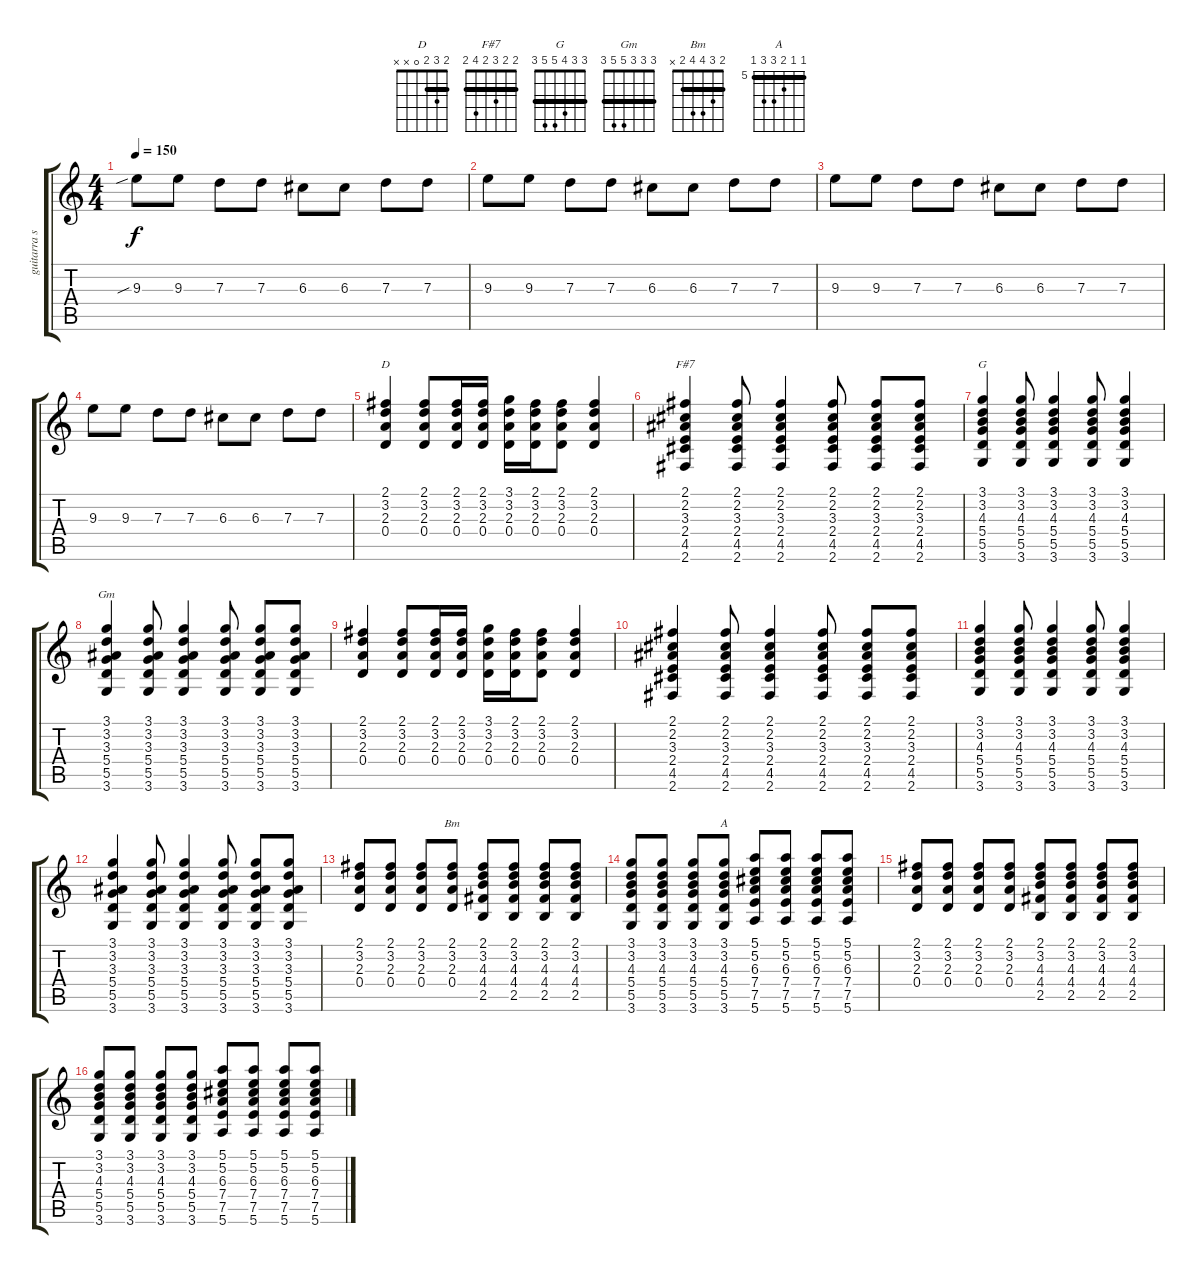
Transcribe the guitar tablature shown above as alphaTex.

\track ("guitarra solo" "guitarra s") {instrument distortionguitar}
\staff {score tabs}
\tuning (E4 B3 G3 D3 A2 E2) {hide}
\chord ("D" 2 3 2 0 x x) {barre 2}
\chord ("F#7" 2 2 3 2 4 2) {barre 2}
\chord ("G" 3 3 4 5 5 3) {barre 3}
\chord ("Gm" 3 3 3 5 5 3) {barre 3}
\chord ("Bm" 2 3 4 4 2 x) {barre 2}
\chord ("A" 5 5 6 7 7 5) {firstfret 5 barre 5}
\ts (4 4)
\tempo 150
\clef g2
\ks c
9.3{sib}.8{dy f volume 10 instrument distortionguitar} 9.3.8 7.3.8 7.3.8 6.3.8 6.3.8 7.3.8 7.3.8 |
9.3.8 9.3.8 7.3.8 7.3.8 6.3.8 6.3.8 7.3.8 7.3.8 |
9.3.8 9.3.8 7.3.8 7.3.8 6.3.8 6.3.8 7.3.8 7.3.8 |
9.3.8 9.3.8 7.3.8 7.3.8 6.3.8 6.3.8 7.3.8 7.3.8 |
(2.1 3.2 2.3 0.4).4{ch "D" volume 5} (2.1 3.2 2.3 0.4).8 (2.1 3.2 2.3 0.4).16 (2.1 3.2 2.3 0.4).16 (3.1 3.2 2.3 0.4).16 (2.1 3.2 2.3 0.4).16 (2.1 3.2 2.3 0.4).8 (2.1 3.2 2.3 0.4).4 |
(2.1 2.2 3.3 2.4 4.5 2.6).4{ch "F#7"} (2.1 2.2 3.3 2.4 4.5 2.6).8 (2.1 2.2 3.3 2.4 4.5 2.6).4 (2.1 2.2 3.3 2.4 4.5 2.6).8 (2.1 2.2 3.3 2.4 4.5 2.6).8 (2.1 2.2 3.3 2.4 4.5 2.6).8 |
(3.1 3.2 4.3 5.4 5.5 3.6).4{ch "G"} (3.1 3.2 4.3 5.4 5.5 3.6).8 (3.1 3.2 4.3 5.4 5.5 3.6).4 (3.1 3.2 4.3 5.4 5.5 3.6).8 (3.1 3.2 4.3 5.4 5.5 3.6).4 |
(3.1 3.2 3.3 5.4 5.5 3.6).4{ch "Gm"} (3.1 3.2 3.3 5.4 5.5 3.6).8 (3.1 3.2 3.3 5.4 5.5 3.6).4 (3.1 3.2 3.3 5.4 5.5 3.6).8 (3.1 3.2 3.3 5.4 5.5 3.6).8 (3.1 3.2 3.3 5.4 5.5 3.6).8 |
(2.1 3.2 2.3 0.4).4 (2.1 3.2 2.3 0.4).8 (2.1 3.2 2.3 0.4).16 (2.1 3.2 2.3 0.4).16 (3.1 3.2 2.3 0.4).16 (2.1 3.2 2.3 0.4).16 (2.1 3.2 2.3 0.4).8 (2.1 3.2 2.3 0.4).4 |
(2.1 2.2 3.3 2.4 4.5 2.6).4 (2.1 2.2 3.3 2.4 4.5 2.6).8 (2.1 2.2 3.3 2.4 4.5 2.6).4 (2.1 2.2 3.3 2.4 4.5 2.6).8 (2.1 2.2 3.3 2.4 4.5 2.6).8 (2.1 2.2 3.3 2.4 4.5 2.6).8 |
(3.1 3.2 4.3 5.4 5.5 3.6).4 (3.1 3.2 4.3 5.4 5.5 3.6).8 (3.1 3.2 4.3 5.4 5.5 3.6).4 (3.1 3.2 4.3 5.4 5.5 3.6).8 (3.1 3.2 4.3 5.4 5.5 3.6).4 |
(3.1 3.2 3.3 5.4 5.5 3.6).4 (3.1 3.2 3.3 5.4 5.5 3.6).8 (3.1 3.2 3.3 5.4 5.5 3.6).4 (3.1 3.2 3.3 5.4 5.5 3.6).8 (3.1 3.2 3.3 5.4 5.5 3.6).8 (3.1 3.2 3.3 5.4 5.5 3.6).8 |
(2.1 3.2 2.3 0.4).8 (2.1 3.2 2.3 0.4).8 (2.1 3.2 2.3 0.4).8 (2.1 3.2 2.3 0.4).8{ch "Bm"} (2.1 3.2 4.3 4.4 2.5).8 (2.1 3.2 4.3 4.4 2.5).8 (2.1 3.2 4.3 4.4 2.5).8 (2.1 3.2 4.3 4.4 2.5).8 |
(3.1 3.2 4.3 5.4 5.5 3.6).8 (3.1 3.2 4.3 5.4 5.5 3.6).8 (3.1 3.2 4.3 5.4 5.5 3.6).8 (3.1 3.2 4.3 5.4 5.5 3.6).8{ch "A"} (5.1 5.2 6.3 7.4 7.5 5.6).8 (5.1 5.2 6.3 7.4 7.5 5.6).8 (5.1 5.2 6.3 7.4 7.5 5.6).8 (5.1 5.2 6.3 7.4 7.5 5.6).8 |
(2.1 3.2 2.3 0.4).8 (2.1 3.2 2.3 0.4).8 (2.1 3.2 2.3 0.4).8 (2.1 3.2 2.3 0.4).8 (2.1 3.2 4.3 4.4 2.5).8 (2.1 3.2 4.3 4.4 2.5).8 (2.1 3.2 4.3 4.4 2.5).8 (2.1 3.2 4.3 4.4 2.5).8 |
(3.1 3.2 4.3 5.4 5.5 3.6).8 (3.1 3.2 4.3 5.4 5.5 3.6).8 (3.1 3.2 4.3 5.4 5.5 3.6).8 (3.1 3.2 4.3 5.4 5.5 3.6).8 (5.1 5.2 6.3 7.4 7.5 5.6).8 (5.1 5.2 6.3 7.4 7.5 5.6).8 (5.1 5.2 6.3 7.4 7.5 5.6).8 (5.1 5.2 6.3 7.4 7.5 5.6).8
